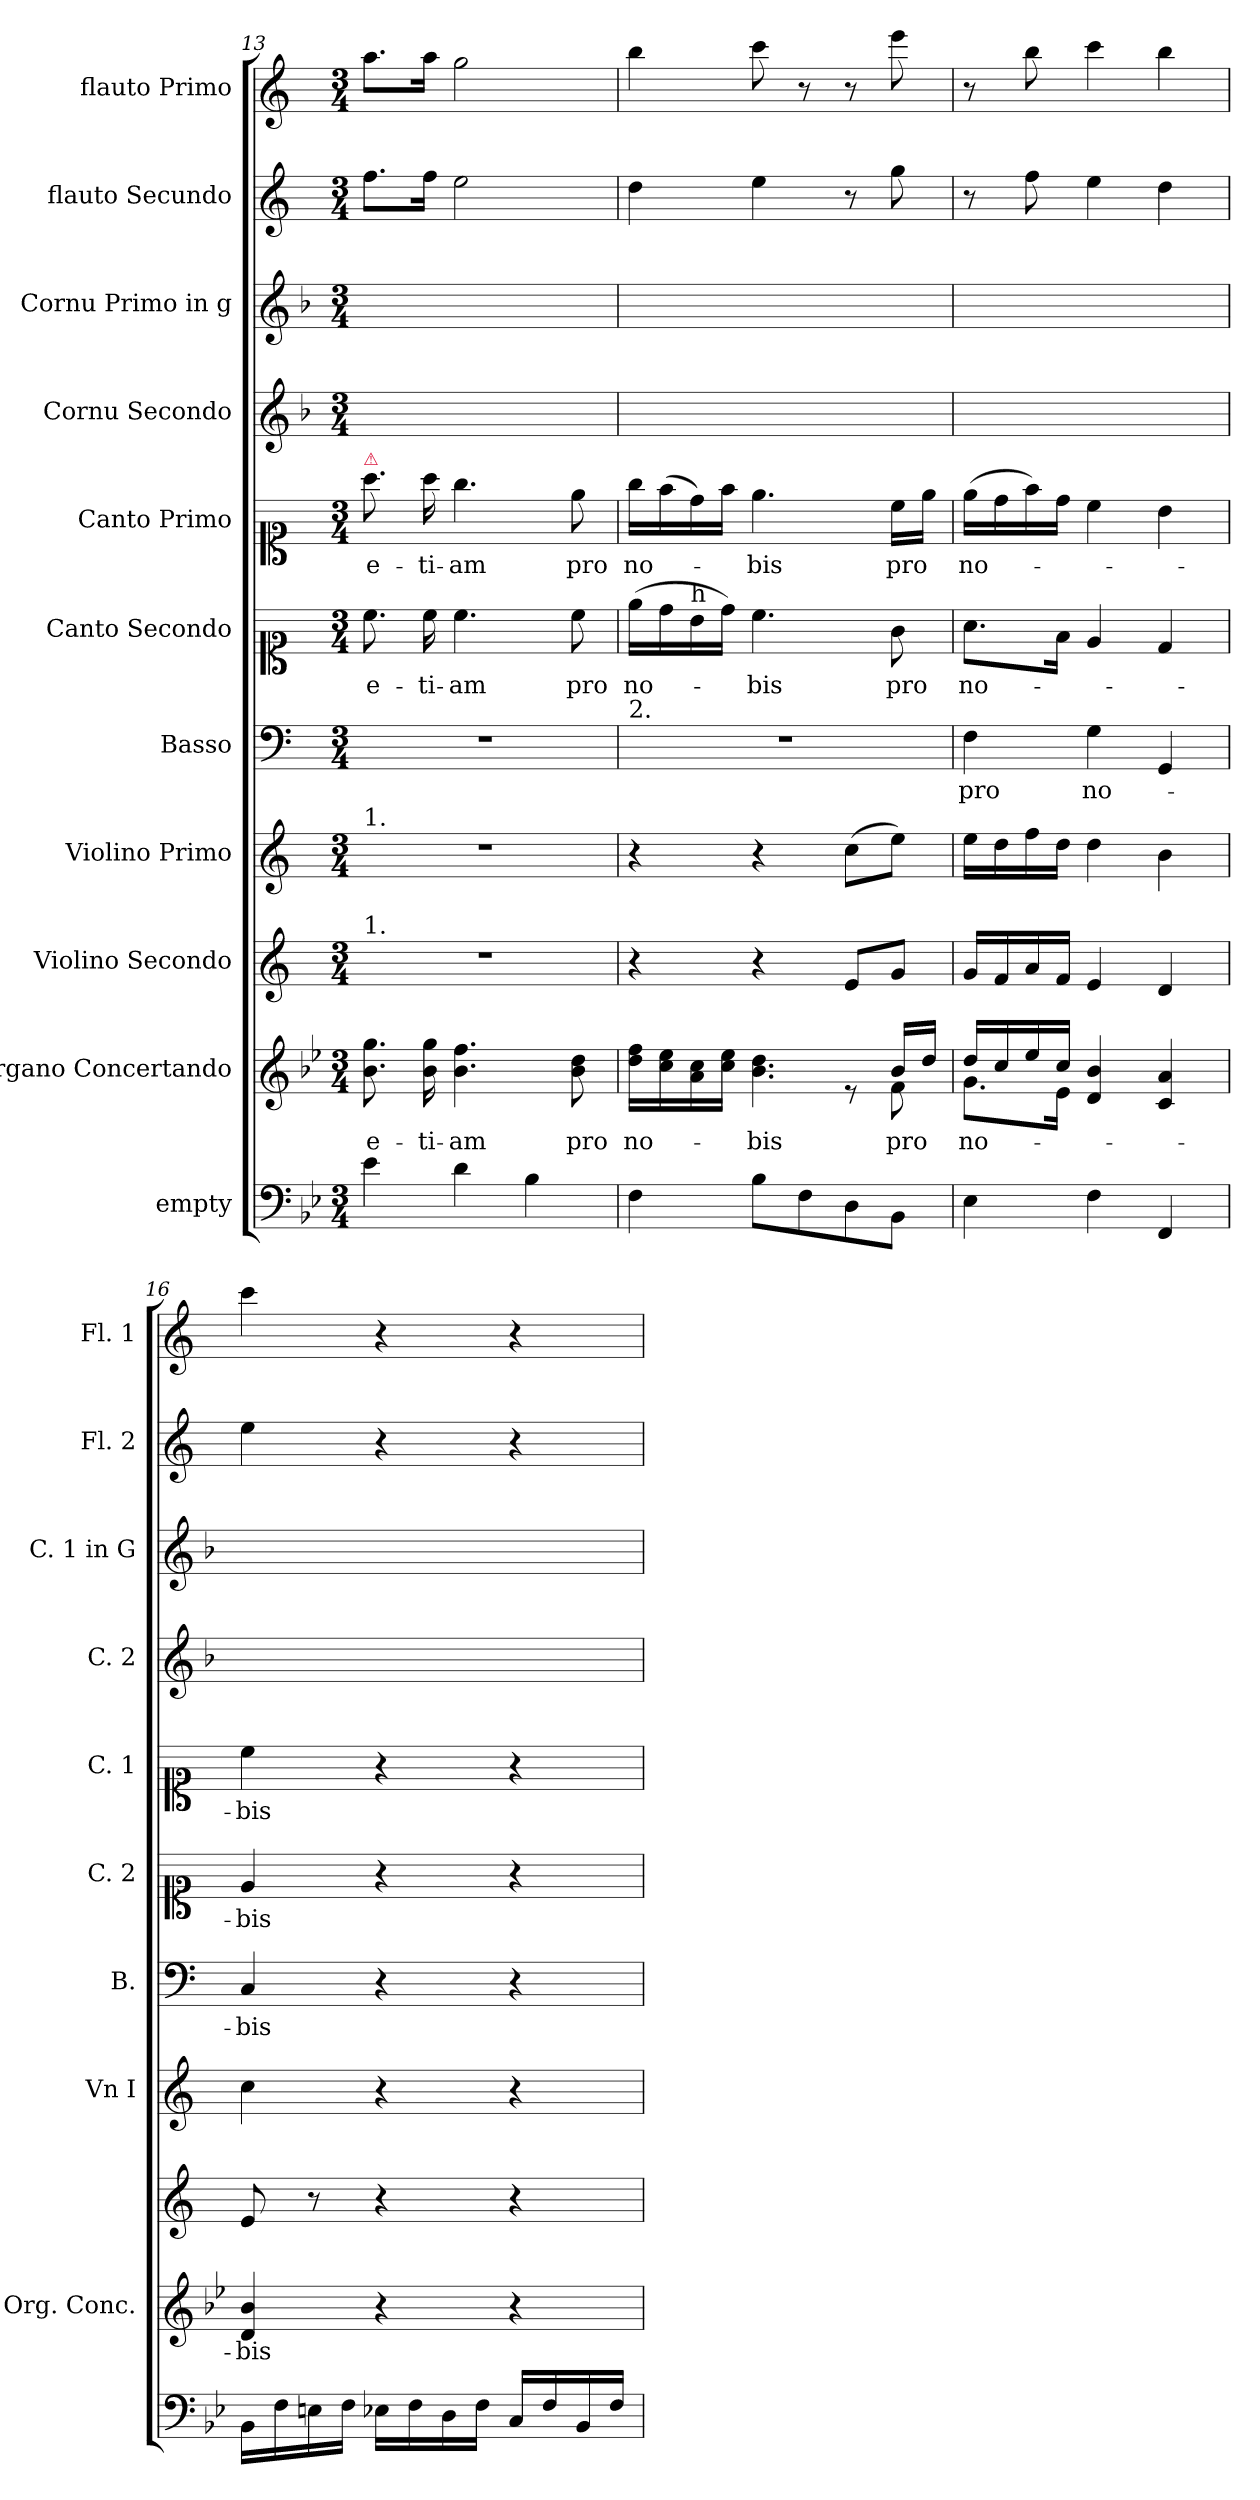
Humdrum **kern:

**kern	**kern	**text	**dynam	**kern	**dynam	**kern	**kern	**text	**kern	**text	**kern	**text	**kern	**kern	**kern	**dynam	**kern	**dynam
*part11	*part10	*part10	*part10	*part9	*part9	*part8	*part7	*part7	*part6	*part6	*part5	*part5	*part4	*part3	*part2	*part2	*part1	*part1
*staff11	*staff10	*staff10	*staff10	*staff9	*staff9	*staff8	*staff7	*staff7	*staff6	*staff6	*staff5	*staff5	*staff4	*staff3	*staff2	*staff2	*staff1	*staff1
*I"empty	*I"Organo Concertando	*	*	*I"Violino Secondo	*	*I"Violino Primo	*I"Basso	*	*I"Canto Secondo	*	*I"Canto Primo	*	*I"Cornu Secondo	*I"Cornu Primo in g	*I"flauto Secundo	*	*I"flauto Primo	*
*	*I'Org. Conc.	*	*	*	*	*I'Vn I	*I'B.	*	*I'C. 2	*	*I'C. 1	*	*I'C. 2	*I'C. 1 in G	*I'Fl. 2	*	*I'Fl. 1	*
*clefF4	*clefG2	*	*	*clefG2	*	*clefG2	*clefF4	*	*clefC1	*	*clefC1	*	*clefG2	*clefG2	*clefG2	*	*clefG2	*
*ITrd-1c-2	*ITrd-1c-2	*	*	*	*	*	*	*	*	*	*	*	*ITrd3c5	*ITrd3c5	*	*	*	*
*k[]	*k[]	*	*	*k[]	*	*k[]	*k[]	*	*k[]	*	*k[]	*	*k[]	*k[]	*k[]	*	*k[]	*
*M3/4	*M3/4	*	*	*M3/4	*	*M3/4	*M3/4	*	*M3/4	*	*M3/4	*	*M3/4	*M3/4	*M3/4	*	*M3/4	*
=13	=13	=13	=13	=13	=13	=13	=13	=13	=13	=13	=13	=13	=13	=13	=13	=13	=13	=13
!	!	!	!	!	!	!	!	!	!	!	!LO:TX:a:color=crimson:t=⚠	!	!	!	!	!	!	!
!	!	!	!	!	!	!LO:TX:a:t=1.	!	!	!	!	!	!	!	!	!	!	!	!
!	!	!	!	!LO:TX:a:t=1.	!	!	!	!	!	!	!	!	!	!	!	!	!	!
!	!	!	!LO:DY:a	!	!	!	!	!	!	!	!	!	!	!	!	!LO:DY:a	!	!LO:DY:a
4f\	8.cc\ 8.aa\	e-	Piano	2.r	.	2.r	2.r	.	8.cc\	e-	8.aa\	e-	2.ryy	2.ryy	8.ff\L	pia	8.aa\L	pia
.	16cc\ 16aa\	-ti-	.	.	.	.	.	.	16cc\	-ti-	16aa\	-ti-	.	.	16ff\Jk	.	16aa\Jk	.
4e\	4.cc\ 4.gg\	-am	.	.	.	.	.	.	4.cc\	-am	4.gg\	-am	.	.	2ee\	.	2gg\	.
4c\	.	.	.	.	.	.	.	.	.	.	.	.	.	.	.	.	.	.
.	8cc\ 8ee\	pro	.	.	.	.	.	.	8cc\	pro	8ee\	pro	.	.	.	.	.	.
=14	=14	=14	=14	=14	=14	=14	=14	=14	=14	=14	=14	=14	=14	=14	=14	=14	=14	=14
*	*^	*	*	*	*	*	*	*	*	*	*	*	*	*	*	*	*	*
!	!	!	!	!	!	!	!	!LO:TX:a:t=2.	!	!	!	!	!	!	!	!	!	!	!
!	!	!	!	!	!	!	!	!	!	!	!	!	!	!	!	!	!LO:DY:a	!	!
4G\	16ee\ 16gg\LL	2g\yy	no-	.	4r	.	4r	2.r	.	(16ee\LL	no-	16gg\LL	no-	2.ryy	2.ryy	4dd\	pia	4bb\	.
.	16dd\ 16ff\	.	.	.	.	.	.	.	.	16dd\	.	(16ff\	.	.	.	.	.	.	.
!	!	!	!	!	!	!	!	!	!	!LO:TX:a:t=h	!	!	!	!	!	!	!	!	!
.	16b\ 16dd\	.	.	.	.	.	.	.	.	16b\	.	16dd\)	.	.	.	.	.	.	.
.	16dd\ 16ff\JJ	.	.	.	.	.	.	.	.	16dd\JJ)	.	16ff\JJ	.	.	.	.	.	.	.
8c\L	4.cc\ 4.ee\	.	-bis	.	4r	.	4r	.	.	4.cc\	-bis	4.ee\	-bis	.	.	4ee\	.	8ccc\	.
8G\	.	.	.	.	.	.	.	.	.	.	.	.	.	.	.	.	.	8r	.
8E\	.	8re	.	.	8e/L	.	(8cc\L	.	.	.	.	.	.	.	.	8r	.	8r	.
8C\J	16cc/LL	8g\	pro	.	8g/J	.	8ee\J)	.	.	8g\	pro	16cc\LL	pro	.	.	8gg\	.	8eee\	.
.	16ee/JJ	.	.	.	.	.	.	.	.	.	.	16ee\JJ	.	.	.	.	.	.	.
=15	=15	=15	=15	=15	=15	=15	=15	=15	=15	=15	=15	=15	=15	=15	=15	=15	=15	=15	=15
!	!	!	!	!	!	!LO:DY:b	!	!	!	!	!	!	!	!	!	!	!	!	!
4F\	16ee/LL	8.a\L	no-	.	16g/LL	piano.	16ee\LL	4F\	pro	8.a\L	no-	(16ee\LL	no-	2.ryy	2.ryy	8r	.	8r	.
.	16dd/	.	.	.	16f/	.	16dd\	.	.	.	.	16dd\	.	.	.	.	.	.	.
.	16ff/	.	.	.	16a/	.	16ff\	.	.	.	.	16ff\)	.	.	.	8ff\	.	8bb\	.
.	16dd/JJ	16f\Jk	.	.	16f/JJ	.	16dd\JJ	.	.	16f\Jk	.	16dd\JJ	.	.	.	.	.	.	.
4G\	4e/ 4cc/	2e\yy	.	.	4e/	.	4dd\	4G\	no-	4e/	.	4cc\	.	.	.	4ee\	.	4ccc\	.
4GG/	4d/ 4b/	.	.	.	4d/	.	4b\	4GG/	.	4d/	.	4b\	.	.	.	4dd\	.	4bb\	.
*	*v	*v	*	*	*	*	*	*	*	*	*	*	*	*	*	*	*	*	*
=16	=16	=16	=16	=16	=16	=16	=16	=16	=16	=16	=16	=16	=16	=16	=16	=16	=16	=16
!	!	!	!LO:DY:b	!	!	!	!	!	!	!	!	!	!	!	!	!	!	!
16C\LL	4e/ 4cc/	-bis	forte	8e/	.	4cc\	4C/	-bis	4e/	-bis	4cc\	-bis	2.ryy	2.ryy	4ee\	.	4ccc\	.
16G\	.	.	.	.	.	.	.	.	.	.	.	.	.	.	.	.	.	.
16F#X\	.	.	.	8r	.	.	.	.	.	.	.	.	.	.	.	.	.	.
16G\JJ	.	.	.	.	.	.	.	.	.	.	.	.	.	.	.	.	.	.
16Fn\LL	4r	.	.	4r	.	4r	4r	.	4r	.	4r	.	.	.	4r	.	4r	.
16G\	.	.	.	.	.	.	.	.	.	.	.	.	.	.	.	.	.	.
16E\	.	.	.	.	.	.	.	.	.	.	.	.	.	.	.	.	.	.
16G\JJ	.	.	.	.	.	.	.	.	.	.	.	.	.	.	.	.	.	.
16D/LL	4r	.	.	4r	.	4r	4r	.	4r	.	4r	.	.	.	4r	.	4r	.
16G/	.	.	.	.	.	.	.	.	.	.	.	.	.	.	.	.	.	.
16C/	.	.	.	.	.	.	.	.	.	.	.	.	.	.	.	.	.	.
16G/JJ	.	.	.	.	.	.	.	.	.	.	.	.	.	.	.	.	.	.
=	=	=	=	=	=	=	=	=	=	=	=	=	=	=	=	=	=	=
*-	*-	*-	*-	*-	*-	*-	*-	*-	*-	*-	*-	*-	*-	*-	*-	*-	*-	*-
